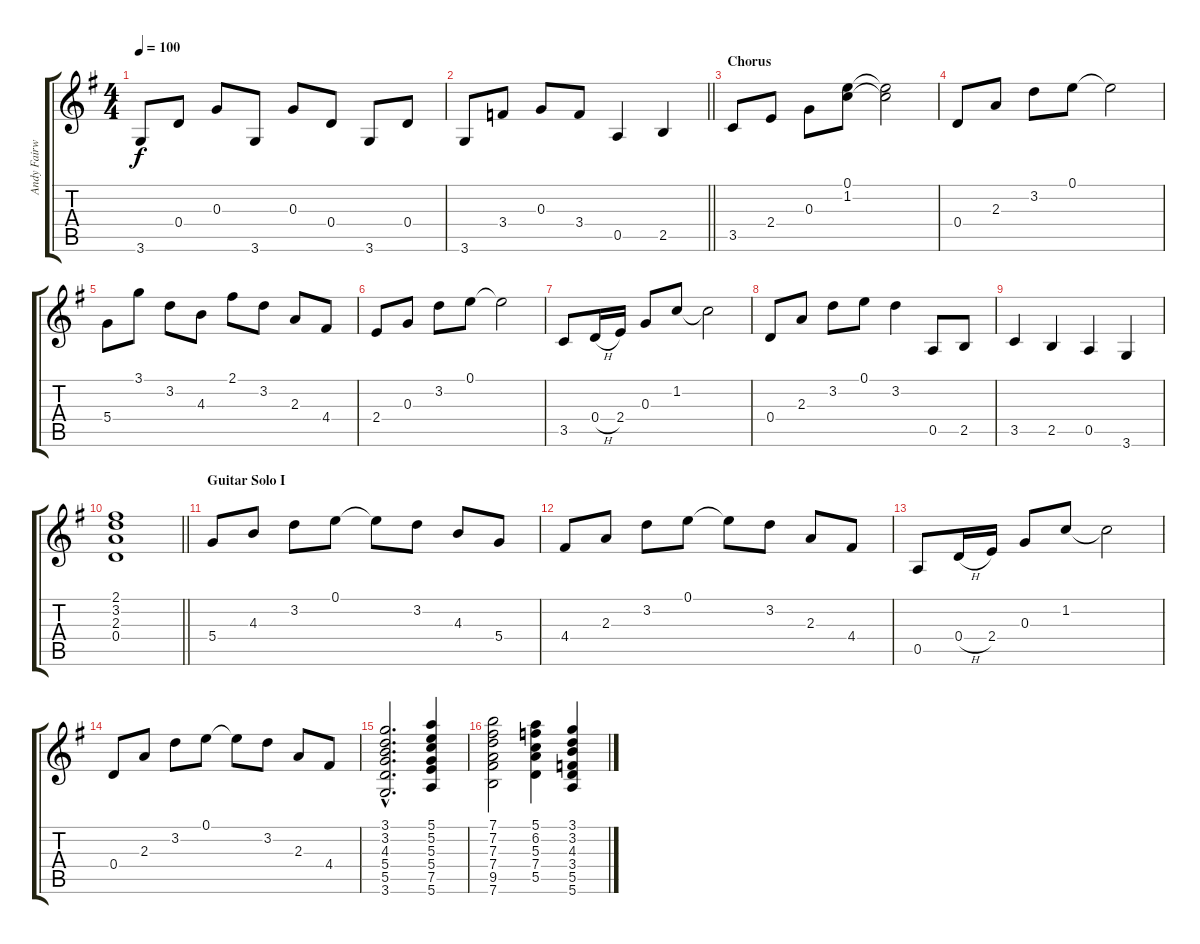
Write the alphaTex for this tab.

\track ("Andy Fairweatherlow Guitar" "Andy Fairw") {instrument electricguitarclean}
\staff {score tabs}
\tuning (E4 B3 G3 D3 A2 E2) {hide}
\ts (4 4)
\tempo 100
\clef g2
\ks g
3.6.8{dy f} 0.4.8 0.3.8 3.6.8 0.3.8 0.4.8 3.6.8 0.4.8 |
\barLineRight lightlight
3.6.8 3.4.8 0.3.8 3.4.8 0.5.4 2.5.4 |
\section ("" "Chorus")
3.5.8 2.4.8 0.3.8 (0.1 1.2).8 (0.1{t} 1.2{t}).2 |
0.4.8 2.3.8 3.2.8 0.1.8 0.1{t}.2 |
5.4.8 3.1.8 3.2.8 4.3.8 2.1.8 3.2.8 2.3.8 4.4.8 |
2.4.8 0.3.8 3.2.8 0.1.8 0.1{t}.2 |
3.5.8 0.4{h}.16 2.4.16 0.3.8 1.2.8 1.2{t}.2 |
0.4.8 2.3.8 3.2.8 0.1.8 3.2.4 0.5.8 2.5.8 |
3.5.4 2.5.4 0.5.4 3.6.4 |
\barLineRight lightlight
(2.1 3.2 2.3 0.4).1 |
\section ("" "Guitar Solo I")
5.4.8 4.3.8 3.2.8 0.1.8 0.1{t}.8 3.2.8 4.3.8 5.4.8 |
4.4.8 2.3.8 3.2.8 0.1.8 0.1{t}.8 3.2.8 2.3.8 4.4.8 |
0.5.8 0.4{h}.16 2.4.16 0.3.8 1.2.8 1.2{t}.2 |
0.4.8 2.3.8 3.2.8 0.1.8 0.1{t}.8 3.2.8 2.3.8 4.4.8 |
(3.1{hac} 3.2{hac} 4.3{hac} 5.4{hac} 5.5{hac} 3.6{hac}).2{d} (5.1 5.2 5.3 5.4 7.5 5.6).4 |
(7.1 7.2 7.3 7.4 9.5 7.6).2 (5.1 6.2 5.3 7.4 5.5).4 (3.1 3.2 4.3 3.4 5.5 5.6).4
